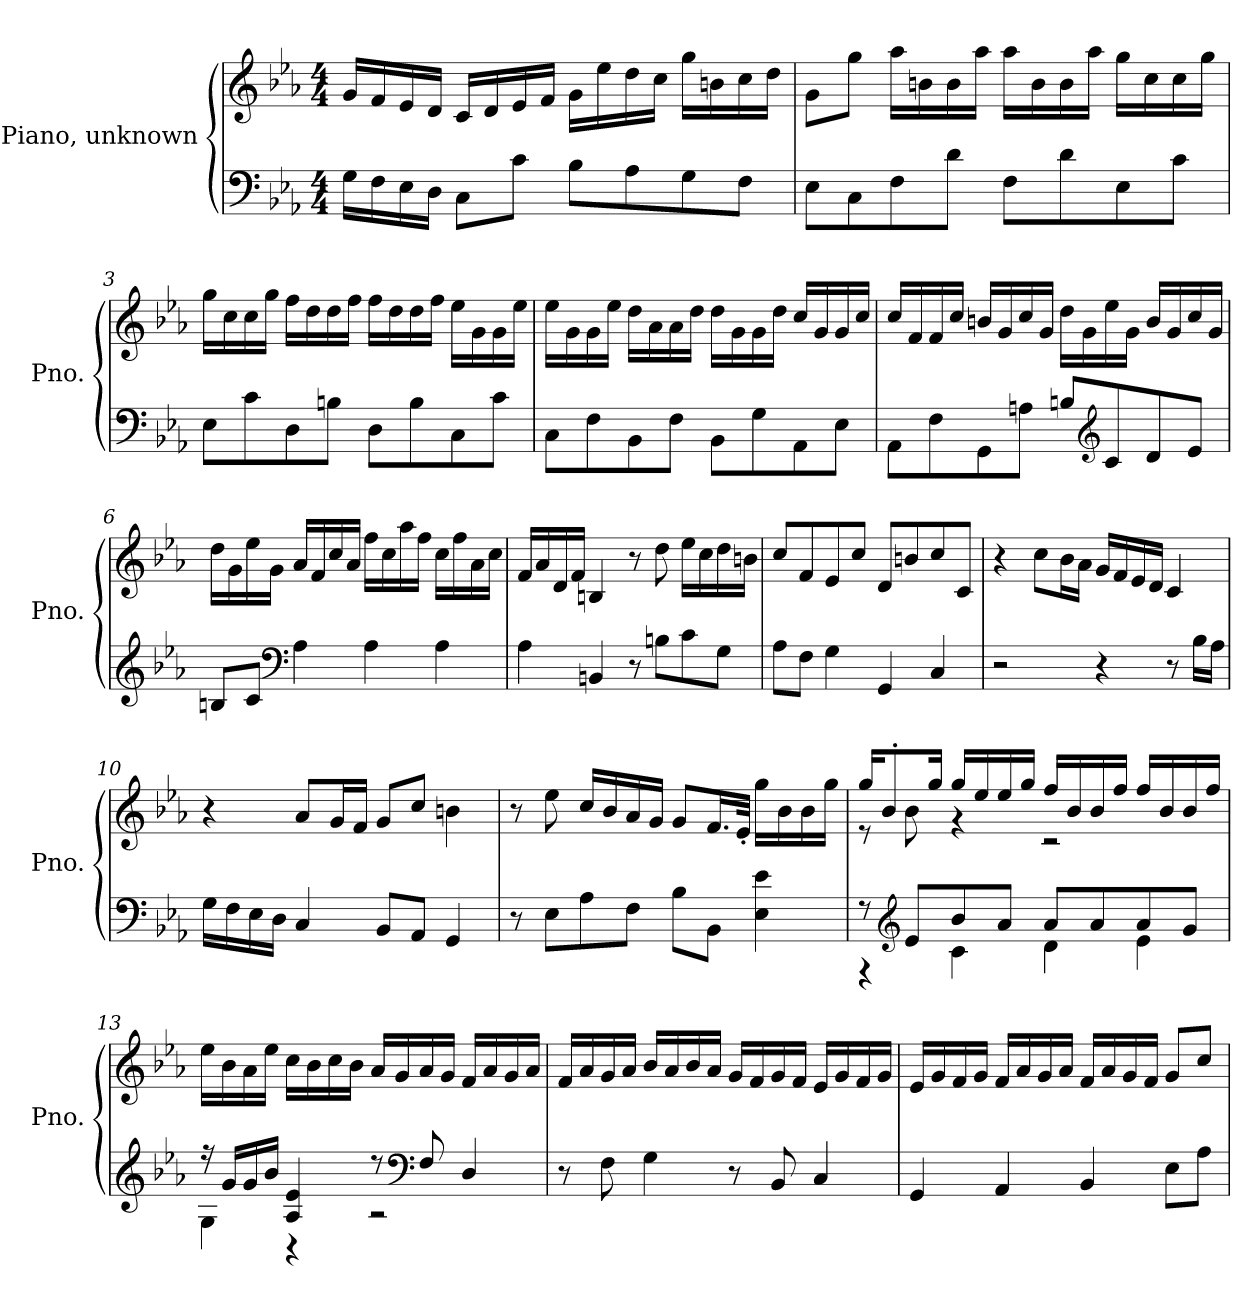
**kern	**kern
*part1	*part1
*staff2	*staff1
*I"Piano, unknown	*
*I'Pno.	*
*clefF4	*clefG2
*k[b-e-a-]	*k[b-e-a-]
*M4/4	*M4/4
*MM120	*MM120
=1	=1
16G\LL	16g/LL
16F\	16f/
16E-\	16e-/
16D\JJ	16d/JJ
8C\L	16c/LL
.	16d/
8c\J	16e-/
.	16f/JJ
8B-\L	16g\LL
.	16ee-\
8A-\	16dd\
.	16cc\JJ
8G\	16gg\LL
.	16bn\
8F\J	16cc\
.	16dd\JJ
=2	=2
8E-\L	8g\L
8C\	8gg\J
8F\	16aa-\LL
.	16bn\
8d\J	16b\
.	16aa-\JJ
8F\L	16aa-\LL
.	16b\
8d\	16b\
.	16aa-\JJ
8E-\	16gg\LL
.	16cc\
8c\J	16cc\
.	16gg\JJ
!!LO:LB:g=z
=3	=3
8E-\L	16gg\LL
.	16cc\
8c\	16cc\
.	16gg\JJ
8D\	16ff\LL
.	16dd\
8Bn\J	16dd\
.	16ff\JJ
8D\L	16ff\LL
.	16dd\
8B\	16dd\
.	16ff\JJ
8C\	16ee-\LL
.	16g\
8c\J	16g\
.	16ee-\JJ
=4	=4
8C\L	16ee-\LL
.	16g\
8F\	16g\
.	16ee-\JJ
8BB-\	16dd\LL
.	16a-\
8F\J	16a-\
.	16dd\JJ
8BB-\L	16dd\LL
.	16g\
8G\	16g\
.	16dd\JJ
8AA-\	16cc/LL
.	16g/
8E-\J	16g/
.	16cc/JJ
!!LO:LB:g=z
=5	=5
8AA-\L	16cc/LL
.	16f/
8F\	16f/
.	16cc/JJ
8GG\	16bn/LL
.	16g/
8An\J	16cc/
.	16g/JJ
8Bn/L	16dd\LL
.	16g\
*clefG2	*
8c/	16ee-\
.	16g\JJ
8d/	16b/LL
.	16g/
8e-/J	16cc/
.	16g/JJ
=6	=6
8Bn/L	16dd\LL
.	16g\
8c/J	16ee-\
.	16g\JJ
*clefF4	*
4A-\	16a-/LL
.	16f/
.	16cc/
.	16a-/JJ
4A-\	16ff\LL
.	16cc\
.	16aa-\
.	16ff\JJ
4A-\	16cc\LL
.	16ff\
.	16a-\
.	16cc\JJ
!!LO:LB:g=z
=7	=7
4A-\	16f/LL
.	16a-/
.	16d/
.	16f/JJ
4BBn/	4Bn/
8r	8r
8Bn\L	8dd\
8c\	16ee-\LL
.	16cc\
8G\J	16dd\
.	16bn\JJ
=8	=8
8A-\L	8cc/L
8F\J	8f/
4G\	8e-/
.	8cc/J
4GG/	8d/L
.	8bn/
4C/	8cc/
.	8c/J
=9	=9
2r	4r
.	8cc\L
.	16b-\L
.	16a-\JJ
4r	16g/LL
.	16f/
.	16e-/
.	16d/JJ
8r	4c/
16B-\LL	.
16A-\JJ	.
=10	=10
16G\LL	4r
16F\	.
16E-\	.
16D\JJ	.
4C/	8a-/L
.	16g/L
.	16f/JJ
8BB-/L	8g/L
8AA-/J	8cc/J
4GG/	4bn\
!!LO:LB:g=z
=11	=11
8r	8r
8E-\L	8ee-\
8A-\	16cc/LL
.	16b-/
8F\J	16a-/
.	16g/JJ
8B-\L	8g/L
8BB-\J	16.f/L
.	32e-'/JJk
4E-\ 4e-\	16gg\LL
.	16b-\
.	16b-\
.	16gg\JJ
=12	=12
*^	*^
8r	4r	16gg/KL	8r
.	.	8b-'/	.
*clefG2	*	*	*
8e-/L	.	.	8b-\
.	.	16gg/Jk	.
8b-/	4c\	16gg/LL	4r
.	.	16ee-/	.
8a-/J	.	16ee-/	.
.	.	16gg/JJ	.
8a-/L	4d\	16ff/LL	2r
.	.	16b-/	.
8a-/	.	16b-/	.
.	.	16ff/JJ	.
8a-/	4e-\	16ff/LL	.
.	.	16b-/	.
8g/J	.	16b-/	.
.	.	16ff/JJ	.
*	*	*v	*v
!!LO:LB:g=z
=13	=13	=13
16r	4G\	16ee-\LL
16g/LL	.	16b-\
16g/	.	16a-\
16b-/JJ	.	16ee-\JJ
4A-/ 4e-/	4r	16cc\LL
.	.	16b-\
.	.	16cc\
.	.	16b-\JJ
8r	2r	16a-/LL
.	.	16g/
*clefF4	*	*
8F/	.	16a-/
.	.	16g/JJ
4D/	.	16f/LL
.	.	16a-/
.	.	16g/
.	.	16a-/JJ
*v	*v	*
=14	=14
8r	16f/LL
.	16a-/
8F\	16g/
.	16a-/JJ
4G\	16b-/LL
.	16a-/
.	16b-/
.	16a-/JJ
8r	16g/LL
.	16f/
8BB-/	16g/
.	16f/JJ
4C/	16e-/LL
.	16g/
.	16f/
.	16g/JJ
!!LO:PB:g=z
=15	=15
4GG/	16e-/LL
.	16g/
.	16f/
.	16g/JJ
4AA-/	16f/LL
.	16a-/
.	16g/
.	16a-/JJ
4BB-/	16f/LL
.	16a-/
.	16g/
.	16f/JJ
8E-\L	8g/L
8A-\J	8cc/J
=	=
*-	*-
